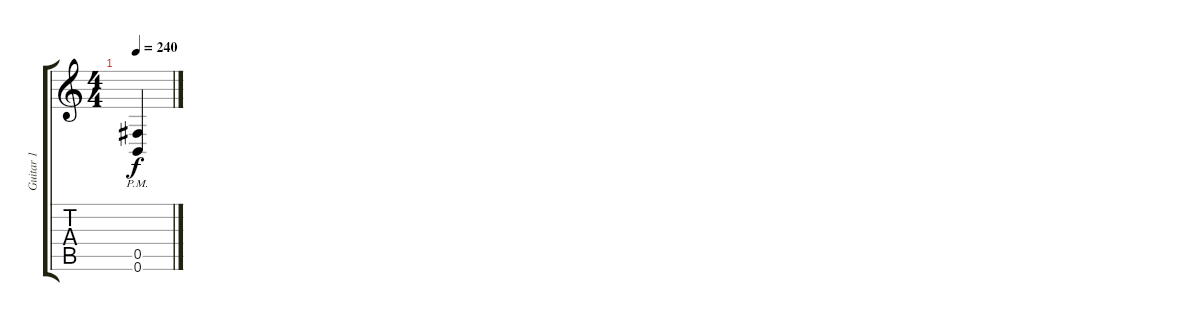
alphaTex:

\track ("Guitar 1" "Guitar 1") {instrument distortionguitar}
\staff {score tabs}
\tuning (Db4 Ab3 E3 B2 Gb2 B1) {hide}
\ts (4 4)
\tempo 240
\clef g2
\ks c
(0.5{pm} 0.6{pm}).4{dy f}
